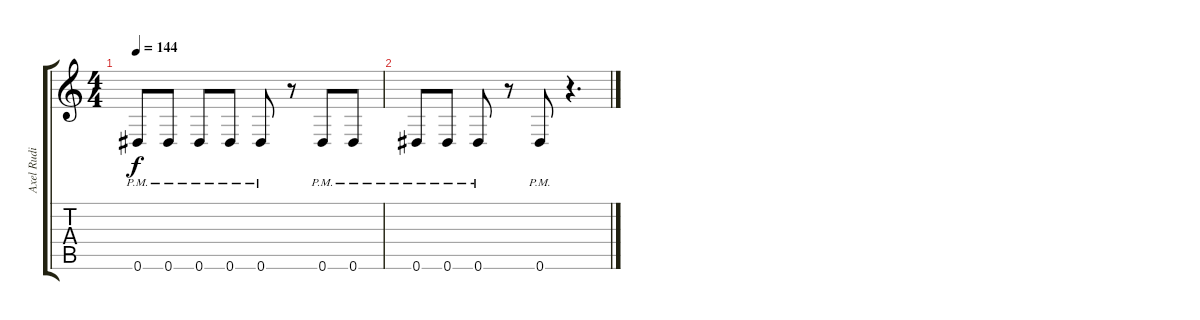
\track ("Axel Rudi Pell" "Axel Rudi ") {instrument distortionguitar}
\staff {score tabs}
\tuning (Eb4 Bb3 Gb3 Db3 Ab2 Eb2) {hide}
\ts (4 4)
\tempo 144
\clef g2
\ks c
0.6{pm}.8{dy f} 0.6{pm}.8 0.6{pm}.8 0.6{pm}.8 0.6{pm}.8 r.8 0.6{pm}.8 0.6{pm}.8 |
0.6{pm}.8 0.6{pm}.8 0.6{pm}.8 r.8 0.6{pm}.8 r.4{d}
